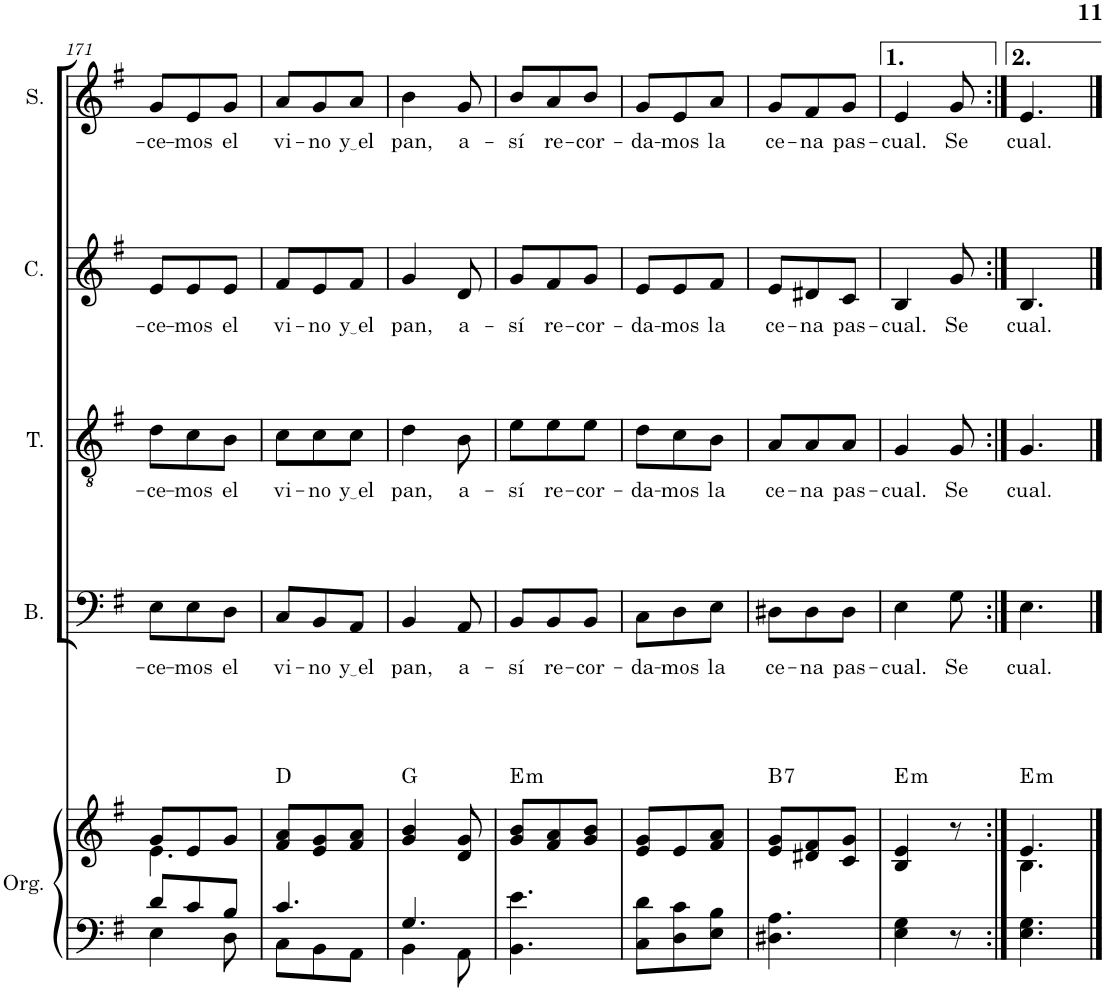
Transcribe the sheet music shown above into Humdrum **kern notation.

**kern	**kern	**harte	**kern	**text	**kern	**text	**kern	**text	**kern	**text
*part5	*part5	*part5	*part4	*part4	*part3	*part3	*part2	*part2	*part1	*part1
*staff6	*staff5	*	*staff4	*staff4	*staff3	*staff3	*staff2	*staff2	*staff1	*staff1
*I"Órgano	*	*	*I"Bajo	*	*I"Tenor	*	*I"Contralto	*	*I"Soprano	*
*	*	*	*I'B.	*	*I'T.	*	*I'C.	*	*I'S.	*
!!LO:PB:g=z
*clefF4	*clefG2	*	*clefF4	*	*clefGv2	*	*clefG2	*	*clefG2	*
*k[f#]	*k[f#]	*	*k[f#]	*	*k[f#]	*	*k[f#]	*	*k[f#]	*
*M3/8	*M3/8	*	*M3/8	*	*M3/8	*	*M3/8	*	*M3/8	*
=171	=171	=171	=171	=171	=171	=171	=171	=171	=171	=171
*^	*^	*	*	*	*	*	*	*	*	*
!	!	!	!	!	!	!LO:LY:b	!	!LO:LY:b	!	!LO:LY:b	!	!LO:LY:b
8d/L	4E\	8g/L	4.e\	.	8E\L	-ce-	8d\L	-ce-	8e/L	-ce-	8g/L	-ce-
!	!	!	!	!	!	!LO:LY:b	!	!LO:LY:b	!	!LO:LY:b	!	!LO:LY:b
8c/	.	8e/	.	.	8E\	-mos	8c\	-mos	8e/	-mos	8e/	-mos
!	!	!	!	!	!	!LO:LY:b	!	!LO:LY:b	!	!LO:LY:b	!	!LO:LY:b
8B/J	8D\	8g/J	.	.	8D\J	el	8B\J	el	8e/J	el	8g/J	el
*	*	*v	*v	*	*	*	*	*	*	*	*	*
=172	=172	=172	=172	=172	=172	=172	=172	=172	=172	=172	=172
!	!	!	!	!	!LO:LY:b	!	!LO:LY:b	!	!LO:LY:b	!	!LO:LY:b
4.c/	8C\L	8f#/ 8a/L	D:maj	8C/L	vi-	8c\L	vi-	8f#/L	vi-	8a/L	vi-
!	!	!	!	!	!LO:LY:b	!	!LO:LY:b	!	!LO:LY:b	!	!LO:LY:b
.	8BB\	8e/ 8g/	.	8BB/	-no	8c\	-no	8e/	-no	8g/	-no
!	!	!	!	!	!LO:LY:b	!	!LO:LY:b	!	!LO:LY:b	!	!LO:LY:b
.	8AA\J	8f#/ 8a/J	.	8AA/J	y el	8c\J	y el	8f#/J	y el	8a/J	y el
=173	=173	=173	=173	=173	=173	=173	=173	=173	=173	=173	=173
!	!	!	!	!	!LO:LY:b	!	!LO:LY:b	!	!LO:LY:b	!	!LO:LY:b
4.G/	4BB\	4g/ 4b/	G:maj	4BB/	pan,	4d\	pan,	4g/	pan,	4b\	pan,
!	!	!	!	!	!LO:LY:b	!	!LO:LY:b	!	!LO:LY:b	!	!LO:LY:b
.	8AA\	8d/ 8g/	.	8AA/	a-	8B\	a-	8d/	a-	8g/	a-
=174	=174	=174	=174	=174	=174	=174	=174	=174	=174	=174	=174
!	!	!	!LO:H:kt=m	!	!LO:LY:b	!	!LO:LY:b	!	!LO:LY:b	!	!LO:LY:b
*v	*v	*	*	*	*	*	*	*	*	*	*
4.BB\ 4.e\	8g/ 8b/L	E:min	8BB/L	-sí	8e\L	-sí	8g/L	-sí	8b/L	-sí
!	!	!	!	!LO:LY:b	!	!LO:LY:b	!	!LO:LY:b	!	!LO:LY:b
.	8f#/ 8a/	.	8BB/	re-	8e\	re-	8f#/	re-	8a/	re-
!	!	!	!	!LO:LY:b	!	!LO:LY:b	!	!LO:LY:b	!	!LO:LY:b
.	8g/ 8b/J	.	8BB/J	-cor-	8e\J	-cor-	8g/J	-cor-	8b/J	-cor-
=175	=175	=175	=175	=175	=175	=175	=175	=175	=175	=175
!	!	!	!	!LO:LY:b	!	!LO:LY:b	!	!LO:LY:b	!	!LO:LY:b
8C\ 8d\L	8e/ 8g/L	.	8C\L	-da-	8d\L	-da-	8e/L	-da-	8g/L	-da-
!	!	!	!	!LO:LY:b	!	!LO:LY:b	!	!LO:LY:b	!	!LO:LY:b
8D\ 8c\	8e/	.	8D\	-mos	8c\	-mos	8e/	-mos	8e/	-mos
!	!	!	!	!LO:LY:b	!	!LO:LY:b	!	!LO:LY:b	!	!LO:LY:b
8E\ 8B\J	8f#/ 8a/J	.	8E\J	la	8B\J	la	8f#/J	la	8a/J	la
=176	=176	=176	=176	=176	=176	=176	=176	=176	=176	=176
!	!	!LO:H:kt=7	!	!LO:LY:b	!	!LO:LY:b	!	!LO:LY:b	!	!LO:LY:b
4.D#X\ 4.A\	8e/ 8g/L	B:7	8D#X\L	ce-	8A/L	ce-	8e/L	ce-	8g/L	ce-
!	!	!	!	!LO:LY:b	!	!LO:LY:b	!	!LO:LY:b	!	!LO:LY:b
.	8d#X/ 8f#/	.	8D#\	-na	8A/	-na	8d#X/	-na	8f#/	-na
!	!	!	!	!LO:LY:b	!	!LO:LY:b	!	!LO:LY:b	!	!LO:LY:b
.	8c/ 8g/J	.	8D#\J	pas-	8A/J	pas-	8c/J	pas-	8g/J	pas-
=177	=177	=177	=177	=177	=177	=177	=177	=177	=177	=177
!	!	!LO:H:kt=m	!	!LO:LY:b	!	!LO:LY:b	!	!LO:LY:b	!	!LO:LY:b
4E\ 4G\	4B/ 4e/	E:min	4E\	-cual.	4G/	-cual.	4B/	-cual.	4e/	-cual.
!	!	!	!	!LO:LY:b	!	!LO:LY:b	!	!LO:LY:b	!	!LO:LY:b
8r	8r	.	8G\	Se	8G/	Se	8g/	Se	8g/	Se
=178:|!	=178:|!	=178:|!	=178:|!	=178:|!	=178:|!	=178:|!	=178:|!	=178:|!	=178:|!	=178:|!
*	*^	*	*	*	*	*	*	*	*	*
!	!	!	!LO:H:kt=m	!	!LO:LY:b	!	!LO:LY:b	!	!LO:LY:b	!	!LO:LY:b
4.E\ 4.G\	4.e/	4.B\	E:min	4.E\	-cual.	4.G/	-cual.	4.B/	-cual.	4.e/	-cual.
*	*v	*v	*	*	*	*	*	*	*	*	*
==	==	==	==	==	==	==	==	==	==	==
*-	*-	*-	*-	*-	*-	*-	*-	*-	*-	*-
